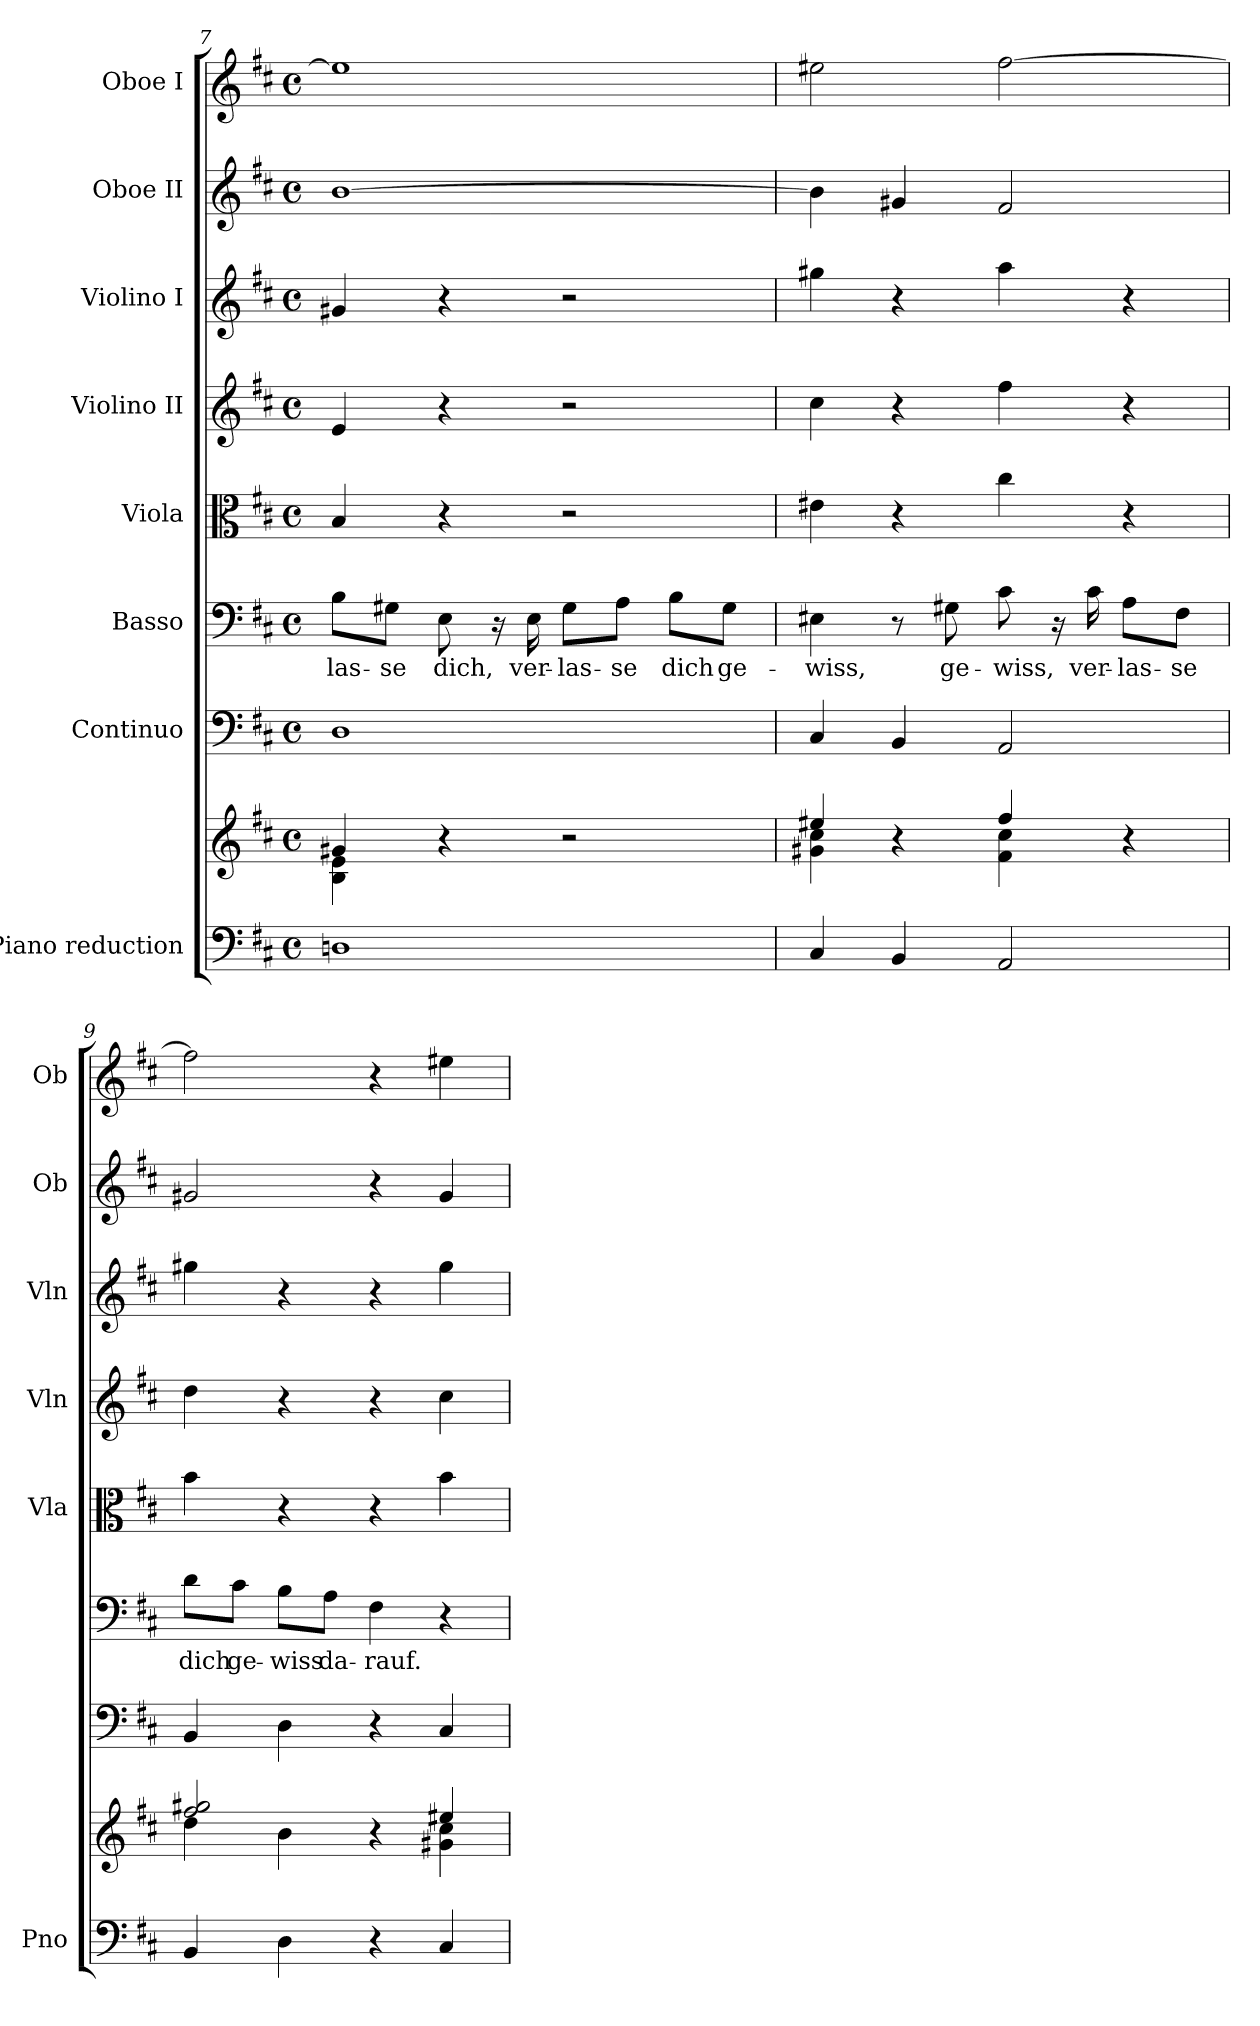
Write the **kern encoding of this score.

**kern	**kern	**kern	**kern	**text	**kern	**kern	**kern	**kern	**kern
*part8	*part8	*part7	*part6	*part6	*part5	*part4	*part3	*part2	*part1
*staff9	*staff8	*staff7	*staff6	*staff6	*staff5	*staff4	*staff3	*staff2	*staff1
*I"Piano reduction	*	*I"Continuo	*I"Basso	*	*I"Viola	*I"Violino II	*I"Violino I	*I"Oboe II	*I"Oboe I
*I'Pno	*	*	*	*	*I'Vla	*I'Vln	*I'Vln	*I'Ob	*I'Ob
!!LO:PB:g=z
*clefF4	*clefG2	*clefF4	*clefF4	*	*clefC3	*clefG2	*clefG2	*clefG2	*clefG2
*k[f#c#]	*k[f#c#]	*k[f#c#]	*k[f#c#]	*	*k[f#c#]	*k[f#c#]	*k[f#c#]	*k[f#c#]	*k[f#c#]
*M4/4	*M4/4	*M4/4	*M4/4	*	*M4/4	*M4/4	*M4/4	*M4/4	*M4/4
*met(c)	*met(c)	*met(c)	*met(c)	*	*met(c)	*met(c)	*met(c)	*met(c)	*met(c)
=7	=7	=7	=7	=7	=7	=7	=7	=7	=7
*	*^	*	*	*	*	*	*	*	*
!	!	!	!	!	!LO:LY:b	!	!	!	!	!
1Dn	4g#X/	4B\ 4e\	1D	8B\L	-las-	4B/	4e/	4g#X/	[1b	1ee]
!	!	!	!	!	!LO:LY:b	!	!	!	!	!
.	.	.	.	8G#X\J	-se	.	.	.	.	.
!	!	!	!	!	!LO:LY:b	!	!	!	!	!
.	4r	4ryy	.	8E\	dich,	4r	4r	4r	.	.
.	.	.	.	16r	.	.	.	.	.	.
!	!	!	!	!	!LO:LY:b	!	!	!	!	!
.	.	.	.	16E\	ver-	.	.	.	.	.
!	!	!	!	!	!LO:LY:b	!	!	!	!	!
.	2r	2ryy	.	8G#\L	-las-	2r	2r	2r	.	.
!	!	!	!	!	!LO:LY:b	!	!	!	!	!
.	.	.	.	8A\J	-se	.	.	.	.	.
!	!	!	!	!	!LO:LY:b	!	!	!	!	!
.	.	.	.	8B\L	dich	.	.	.	.	.
!	!	!	!	!	!LO:LY:b	!	!	!	!	!
.	.	.	.	8G#\J	ge-	.	.	.	.	.
=8	=8	=8	=8	=8	=8	=8	=8	=8	=8	=8
!	!	!	!	!	!LO:LY:b	!	!	!	!	!
4C#/	4ee#X/	4g#X\ 4cc#\	4C#/	4E#X\	-wiss,	4e#X\	4cc#\	4gg#X\	4b\]	2ee#X\
4BB/	4r	4ryy	4BB/	8r	.	4r	4r	4r	4g#X/	.
!	!	!	!	!	!LO:LY:b	!	!	!	!	!
.	.	.	.	8G#X\	ge-	.	.	.	.	.
!	!	!	!	!	!LO:LY:b	!	!	!	!	!
2AA/	4ff#/	4f#\ 4cc#\	2AA/	8c#\	-wiss,	4cc#\	4ff#\	4aa\	2f#/	[2ff#\
.	.	.	.	16r	.	.	.	.	.	.
!	!	!	!	!	!LO:LY:b	!	!	!	!	!
.	.	.	.	16c#\	ver-	.	.	.	.	.
!	!	!	!	!	!LO:LY:b	!	!	!	!	!
.	4r	4ryy	.	8A\L	-las-	4r	4r	4r	.	.
!	!	!	!	!	!LO:LY:b	!	!	!	!	!
.	.	.	.	8F#\J	-se	.	.	.	.	.
=9	=9	=9	=9	=9	=9	=9	=9	=9	=9	=9
!	!	!	!	!	!LO:LY:b	!	!	!	!	!
4BB/	2ff#/ 2gg#X/	4dd\	4BB/	8d\L	dich	4b\	4dd\	4gg#X\	2g#X/	2ff#\]
!	!	!	!	!	!LO:LY:b	!	!	!	!	!
.	.	.	.	8c#\J	ge-	.	.	.	.	.
!	!	!	!	!	!LO:LY:b	!	!	!	!	!
4D\	.	4b\	4D\	8B\L	-wiss	4r	4r	4r	.	.
!	!	!	!	!	!LO:LY:b	!	!	!	!	!
.	.	.	.	8A\J	da-	.	.	.	.	.
!	!	!	!	!	!LO:LY:b	!	!	!	!	!
4r	4r	4ryy	4r	4F#\	-rauf.	4r	4r	4r	4r	4r
4C#/	4ee#X/	4g#X\ 4cc#\	4C#/	4r	.	4b\	4cc#\	4gg#\	4g#/	4ee#X\
*	*v	*v	*	*	*	*	*	*	*	*
=	=	=	=	=	=	=	=	=	=
*-	*-	*-	*-	*-	*-	*-	*-	*-	*-
